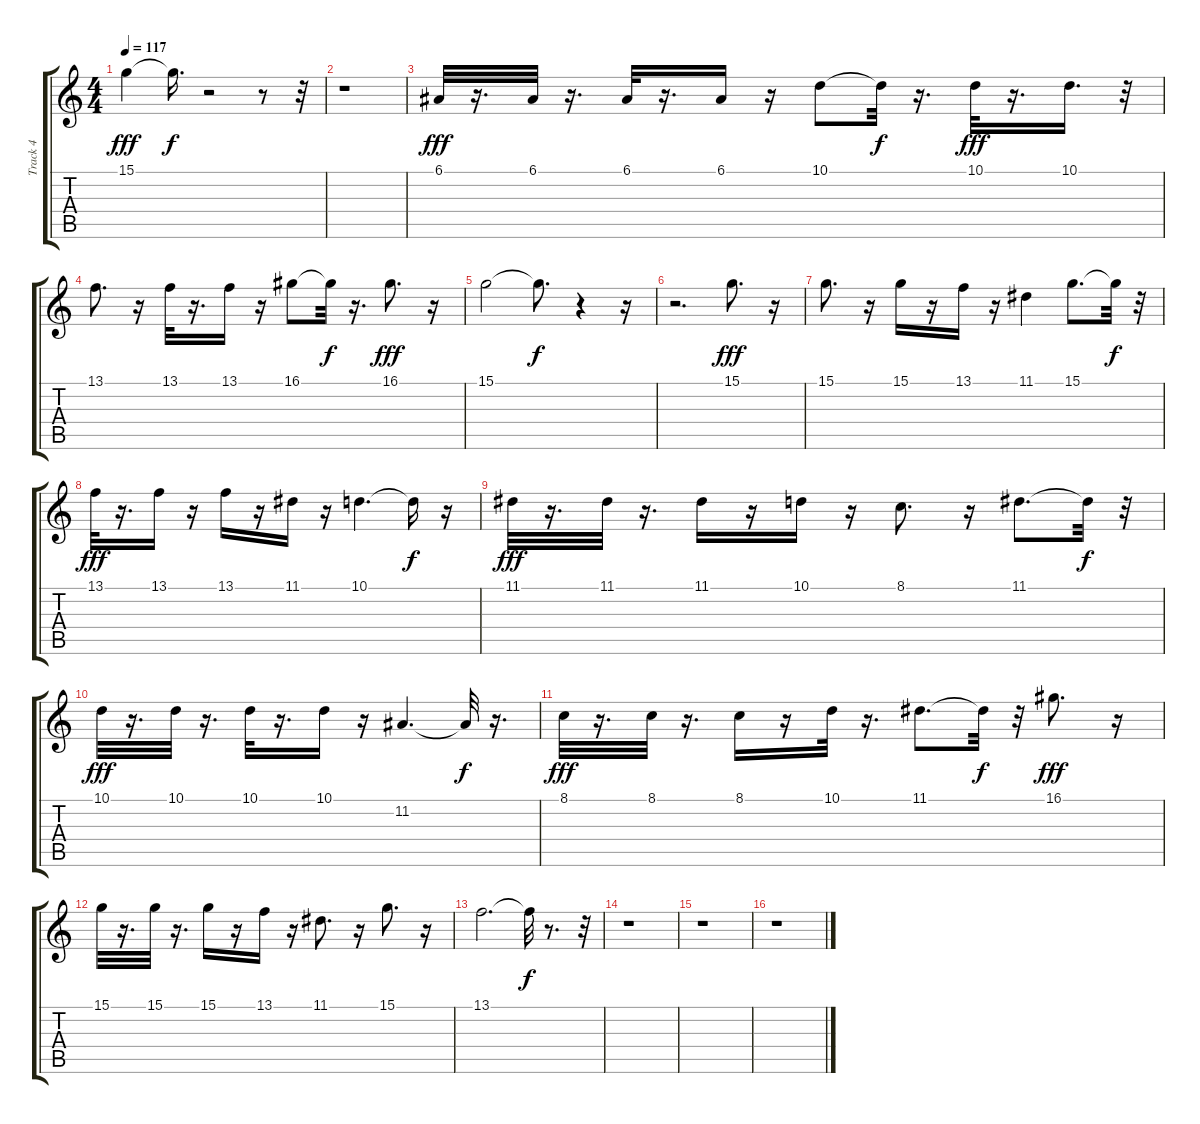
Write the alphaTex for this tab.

\track ("Track 4" "Track 4") {instrument panflute}
\staff {score tabs}
\tuning (E4 B3 G3 D3 A2 E2) {hide}
\ts (4 4)
\tempo 117
\clef g2
\ks c
15.1.4{dy fff} 15.1{t}.16{d dy f} r.2 r.8 r.32 |
r.1 |
6.1.32{dy fff} r.16{d} 6.1.32 r.16{d} 6.1.32 r.16{d} 6.1.16 r.16 10.1.8 10.1{t}.32{dy f} r.16{d} 10.1.32{dy fff} r.16{d} 10.1.16{d} r.32 |
13.1.8{d} r.16 13.1.32 r.16{d} 13.1.16 r.16 16.1.8 16.1{t}.32{dy f} r.16{d} 16.1.8{d dy fff} r.16 |
15.1.2 15.1{t}.8{d dy f} r.4 r.16 |
r.2{d} 15.1.8{d dy fff} r.16 |
15.1.8{d} r.16 15.1.16 r.16 13.1.16 r.16 11.1.4 15.1.8{d} 15.1{t}.32{dy f} r.32 |
13.1.32{dy fff} r.16{d} 13.1.16 r.16 13.1.16 r.16 11.1.16 r.16 10.1.4{d} 10.1{t}.16{dy f} r.16 |
11.1.32{dy fff} r.16{d} 11.1.32 r.16{d} 11.1.16 r.16 10.1.16 r.16 8.1.8{d} r.16 11.1.8{d} 11.1{t}.32{dy f} r.32 |
10.1.32{dy fff} r.16{d} 10.1.32 r.16{d} 10.1.32 r.16{d} 10.1.16 r.16 11.2.4{d} 11.2{t}.32{dy f} r.16{d} |
8.1.32{dy fff} r.16{d} 8.1.32 r.16{d} 8.1.16 r.16 10.1.32 r.16{d} 11.1.8{d} 11.1{t}.32{dy f} r.32 16.1.8{d dy fff} r.16 |
15.1.32 r.16{d} 15.1.32 r.16{d} 15.1.16 r.16 13.1.16 r.16 11.1.8{d} r.16 15.1.8{d} r.16 |
13.1.2{d} 13.1{t}.32{dy f} r.8{d} r.32 |
r.1 |
r.1 |
r.1
